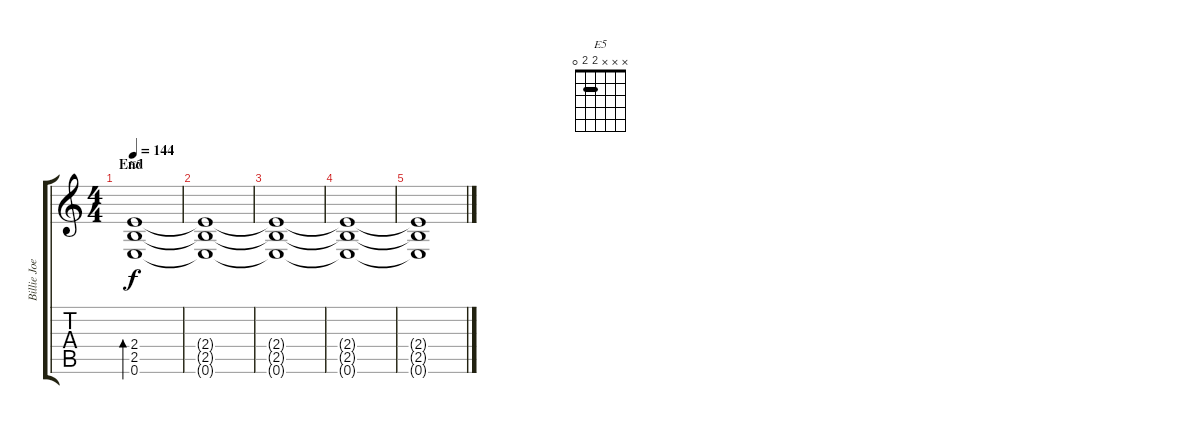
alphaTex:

\track ("Billie Joe" "Billie Joe") {instrument electricguitarclean}
\staff {score tabs}
\tuning (E4 B3 G3 D3 A2 E2) {hide}
\chord ("E5" x x x 2 2 0) {barre 2}
\ts (4 4)
\section ("" "End")
\tempo 144
\clef g2
\ks c
(2.4 2.5 0.6).1{bd 60 ch "E5" dy f} |
(2.4{t} 2.5{t} 0.6{t}).1 |
(2.4{t} 2.5{t} 0.6{t}).1{volume 0} |
(2.4{t} 2.5{t} 0.6{t}).1 |
(2.4{t} 2.5{t} 0.6{t}).1
